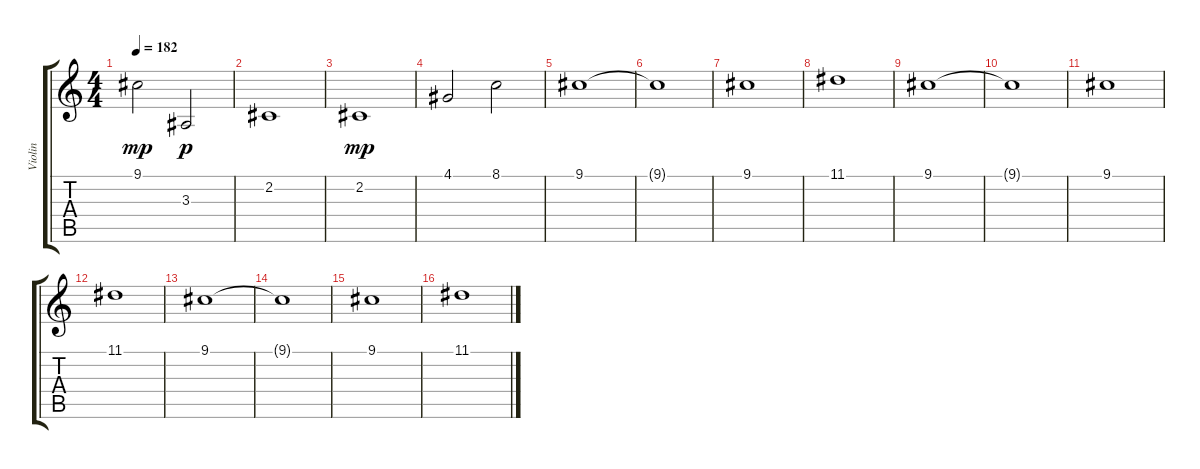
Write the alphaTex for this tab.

\track ("Violin" "Violin") {instrument violin}
\staff {score tabs}
\tuning (E4 B3 G3 D3 A2 E2) {hide}
\ts (4 4)
\tempo 182
\clef g2
\ks c
9.1.2{dy mp} 3.3.2{dy p} |
2.2.1 |
2.2.1{dy mp} |
4.1.2 8.1.2 |
9.1.1 |
9.1{t}.1 |
9.1.1 |
11.1.1 |
9.1.1 |
9.1{t}.1 |
9.1.1 |
11.1.1 |
9.1.1 |
9.1{t}.1 |
9.1.1 |
11.1.1
